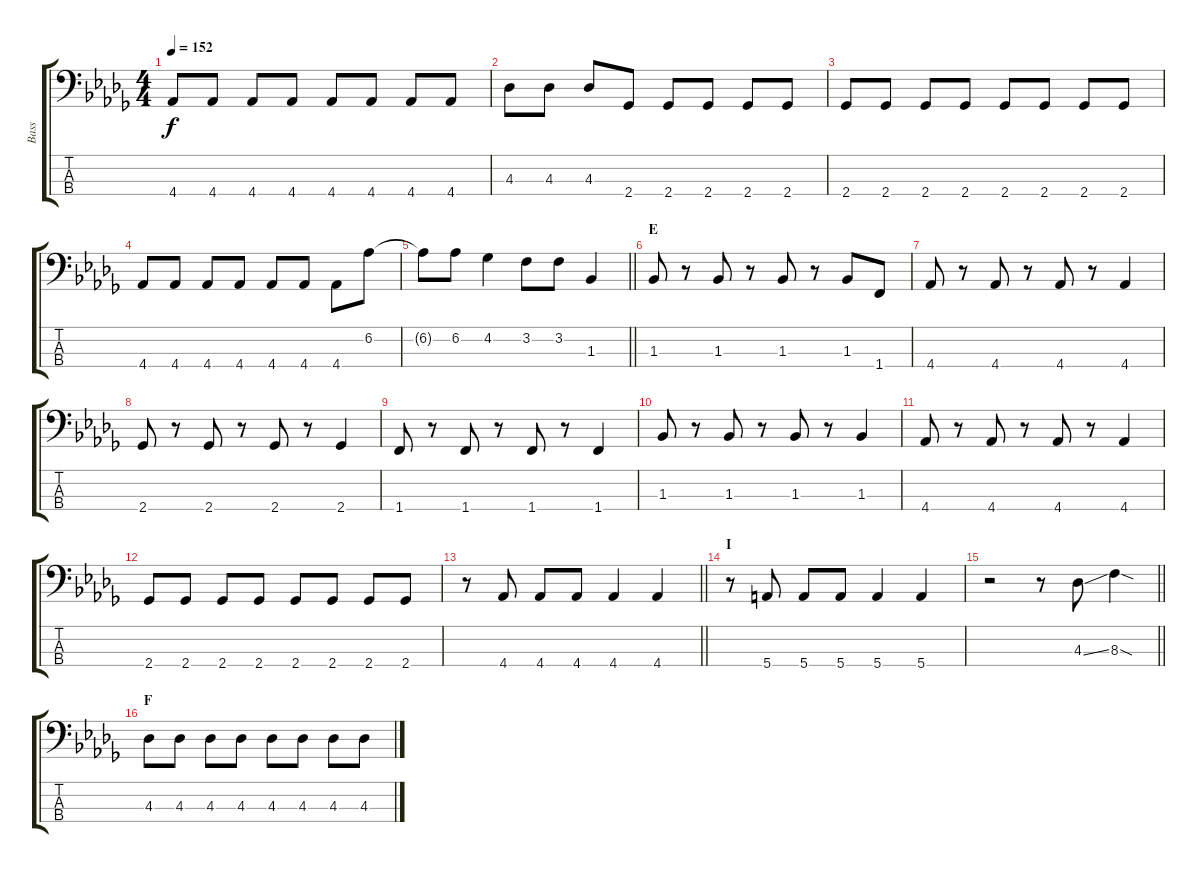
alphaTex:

\track ("Bass" "Bass") {instrument electricbassfinger}
\staff {score tabs}
\tuning (G2 D2 A1 E1) {hide}
\ts (4 4)
\tempo 152
\clef f4
\ks db
4.4.8{dy f} 4.4.8 4.4.8 4.4.8 4.4.8 4.4.8 4.4.8 4.4.8 |
4.3.8 4.3.8 4.3.8 2.4.8 2.4.8 2.4.8 2.4.8 2.4.8 |
2.4.8 2.4.8 2.4.8 2.4.8 2.4.8 2.4.8 2.4.8 2.4.8 |
4.4.8 4.4.8 4.4.8 4.4.8 4.4.8 4.4.8 4.4.8 6.2.8 |
\barLineRight lightlight
6.2{t}.8 6.2.8 4.2.4 3.2.8 3.2.8 1.3.4 |
\section ("" "E")
1.3.8 r.8 1.3.8 r.8 1.3.8 r.8 1.3.8 1.4.8 |
4.4.8 r.8 4.4.8 r.8 4.4.8 r.8 4.4.4 |
2.4.8 r.8 2.4.8 r.8 2.4.8 r.8 2.4.4 |
1.4.8 r.8 1.4.8 r.8 1.4.8 r.8 1.4.4 |
1.3.8 r.8 1.3.8 r.8 1.3.8 r.8 1.3.4 |
4.4.8 r.8 4.4.8 r.8 4.4.8 r.8 4.4.4 |
2.4.8 2.4.8 2.4.8 2.4.8 2.4.8 2.4.8 2.4.8 2.4.8 |
\barLineRight lightlight
r.8 4.4.8 4.4.8 4.4.8 4.4.4 4.4.4 |
\section ("" "I")
r.8 5.4.8 5.4.8 5.4.8 5.4.4 5.4.4 |
\barLineRight lightlight
r.2 r.8 4.3{ss}.8 8.3{sod}.4 |
\section ("" "F")
4.3.8 4.3.8 4.3.8 4.3.8 4.3.8 4.3.8 4.3.8 4.3.8
